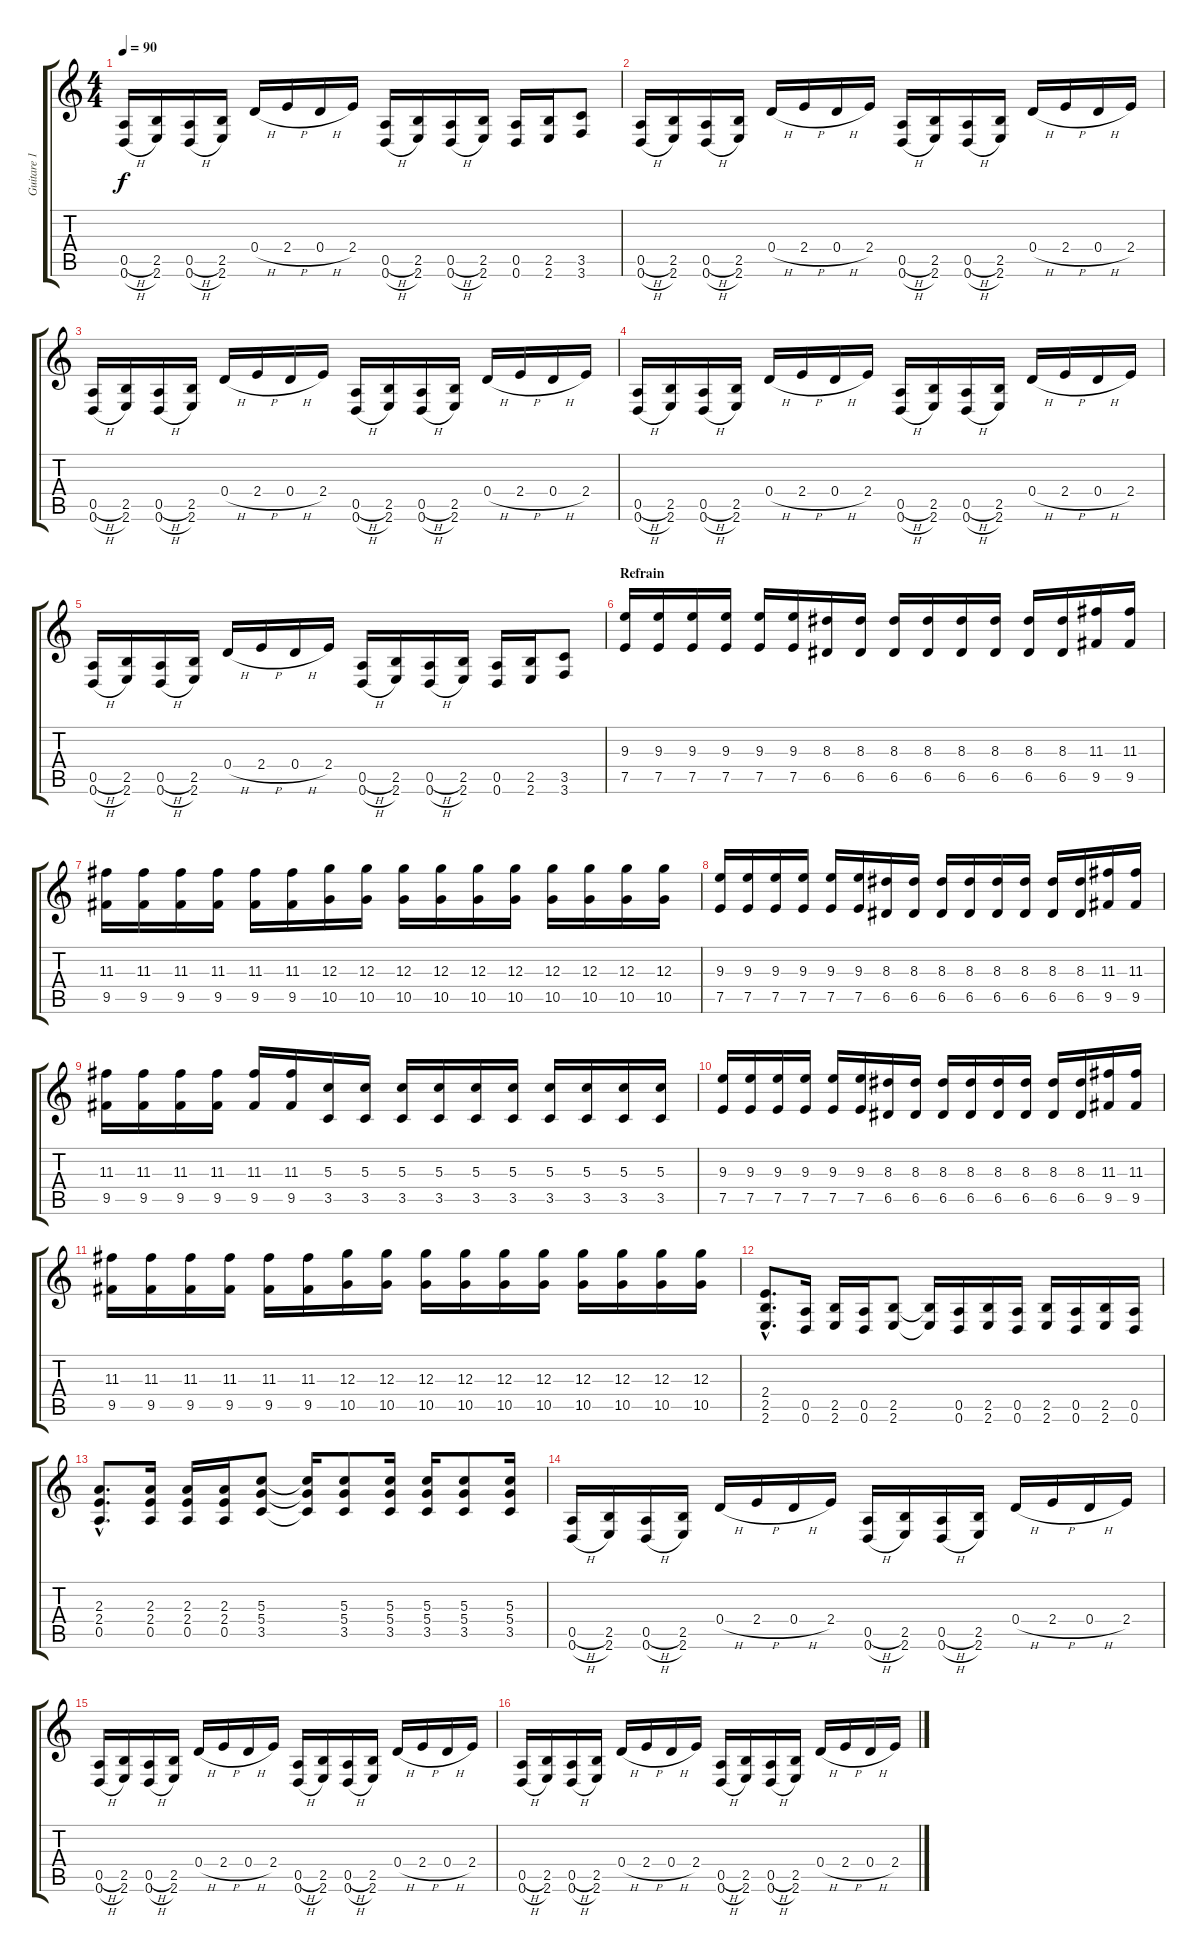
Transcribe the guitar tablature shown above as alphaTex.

\track ("Guitare 1" "Guitare 1") {instrument distortionguitar}
\staff {score tabs}
\tuning (E4 B3 G3 D3 A2 D2) {hide}
\ts (4 4)
\tempo 90
\clef g2
\ks c
(0.5{h} 0.6{h}).16{dy f} (2.5 2.6).16 (0.5{h} 0.6{h}).16 (2.5 2.6).16 0.4{h}.16 2.4{h}.16 0.4{h}.16 2.4.16 (0.5{h} 0.6{h}).16 (2.5 2.6).16 (0.5{h} 0.6{h}).16 (2.5 2.6).16 (0.5 0.6).16 (2.5 2.6).16 (3.5 3.6).8 |
(0.5{h} 0.6{h}).16 (2.5 2.6).16 (0.5{h} 0.6{h}).16 (2.5 2.6).16 0.4{h}.16 2.4{h}.16 0.4{h}.16 2.4.16 (0.5{h} 0.6{h}).16 (2.5 2.6).16 (0.5{h} 0.6{h}).16 (2.5 2.6).16 0.4{h}.16 2.4{h}.16 0.4{h}.16 2.4.16 |
(0.5{h} 0.6{h}).16 (2.5 2.6).16 (0.5{h} 0.6{h}).16 (2.5 2.6).16 0.4{h}.16 2.4{h}.16 0.4{h}.16 2.4.16 (0.5{h} 0.6{h}).16 (2.5 2.6).16 (0.5{h} 0.6{h}).16 (2.5 2.6).16 0.4{h}.16 2.4{h}.16 0.4{h}.16 2.4.16 |
(0.5{h} 0.6{h}).16 (2.5 2.6).16 (0.5{h} 0.6{h}).16 (2.5 2.6).16 0.4{h}.16 2.4{h}.16 0.4{h}.16 2.4.16 (0.5{h} 0.6{h}).16 (2.5 2.6).16 (0.5{h} 0.6{h}).16 (2.5 2.6).16 0.4{h}.16 2.4{h}.16 0.4{h}.16 2.4.16 |
(0.5{h} 0.6{h}).16 (2.5 2.6).16 (0.5{h} 0.6{h}).16 (2.5 2.6).16 0.4{h}.16 2.4{h}.16 0.4{h}.16 2.4.16 (0.5{h} 0.6{h}).16 (2.5 2.6).16 (0.5{h} 0.6{h}).16 (2.5 2.6).16 (0.5 0.6).16 (2.5 2.6).16 (3.5 3.6).8 |
\section ("" "Refrain")
(9.3 7.5).16 (9.3 7.5).16 (9.3 7.5).16 (9.3 7.5).16 (9.3 7.5).16 (9.3 7.5).16 (8.3 6.5).16 (8.3 6.5).16 (8.3 6.5).16 (8.3 6.5).16 (8.3 6.5).16 (8.3 6.5).16 (8.3 6.5).16 (8.3 6.5).16 (11.3 9.5).16 (11.3 9.5).16 |
(11.3 9.5).16 (11.3 9.5).16 (11.3 9.5).16 (11.3 9.5).16 (11.3 9.5).16 (11.3 9.5).16 (12.3 10.5).16 (12.3 10.5).16 (12.3 10.5).16 (12.3 10.5).16 (12.3 10.5).16 (12.3 10.5).16 (12.3 10.5).16 (12.3 10.5).16 (12.3 10.5).16 (12.3 10.5).16 |
(9.3 7.5).16 (9.3 7.5).16 (9.3 7.5).16 (9.3 7.5).16 (9.3 7.5).16 (9.3 7.5).16 (8.3 6.5).16 (8.3 6.5).16 (8.3 6.5).16 (8.3 6.5).16 (8.3 6.5).16 (8.3 6.5).16 (8.3 6.5).16 (8.3 6.5).16 (11.3 9.5).16 (11.3 9.5).16 |
(11.3 9.5).16 (11.3 9.5).16 (11.3 9.5).16 (11.3 9.5).16 (11.3 9.5).16 (11.3 9.5).16 (5.3 3.5).16 (5.3 3.5).16 (5.3 3.5).16 (5.3 3.5).16 (5.3 3.5).16 (5.3 3.5).16 (5.3 3.5).16 (5.3 3.5).16 (5.3 3.5).16 (5.3 3.5).16 |
(9.3 7.5).16 (9.3 7.5).16 (9.3 7.5).16 (9.3 7.5).16 (9.3 7.5).16 (9.3 7.5).16 (8.3 6.5).16 (8.3 6.5).16 (8.3 6.5).16 (8.3 6.5).16 (8.3 6.5).16 (8.3 6.5).16 (8.3 6.5).16 (8.3 6.5).16 (11.3 9.5).16 (11.3 9.5).16 |
(11.3 9.5).16 (11.3 9.5).16 (11.3 9.5).16 (11.3 9.5).16 (11.3 9.5).16 (11.3 9.5).16 (12.3 10.5).16 (12.3 10.5).16 (12.3 10.5).16 (12.3 10.5).16 (12.3 10.5).16 (12.3 10.5).16 (12.3 10.5).16 (12.3 10.5).16 (12.3 10.5).16 (12.3 10.5).16 |
(2.4{hac} 2.5{hac} 2.6{hac}).8{d} (0.5 0.6).16 (2.5 2.6).16 (0.5 0.6).16 (2.5 2.6).8 (2.5{t} 2.6{t}).16 (0.5 0.6).16 (2.5 2.6).16 (0.5 0.6).16 (2.5 2.6).16 (0.5 0.6).16 (2.5 2.6).16 (0.5 0.6).16 |
(2.3{hac} 2.4{hac} 0.5{hac}).8{d} (2.3 2.4 0.5).16 (2.3 2.4 0.5).16 (2.3 2.4 0.5).16 (5.3 5.4 3.5).8 (5.3{t} 5.4{t} 3.5{t}).16 (5.3 5.4 3.5).8 (5.3 5.4 3.5).16 (5.3 5.4 3.5).16 (5.3 5.4 3.5).8 (5.3 5.4 3.5).16 |
(0.5{h} 0.6{h}).16{volume 16} (2.5 2.6).16 (0.5{h} 0.6{h}).16 (2.5 2.6).16 0.4{h}.16 2.4{h}.16 0.4{h}.16 2.4.16 (0.5{h} 0.6{h}).16 (2.5 2.6).16 (0.5{h} 0.6{h}).16 (2.5 2.6).16 0.4{h}.16 2.4{h}.16 0.4{h}.16 2.4.16 |
(0.5{h} 0.6{h}).16 (2.5 2.6).16 (0.5{h} 0.6{h}).16 (2.5 2.6).16 0.4{h}.16 2.4{h}.16 0.4{h}.16 2.4.16 (0.5{h} 0.6{h}).16 (2.5 2.6).16 (0.5{h} 0.6{h}).16 (2.5 2.6).16 0.4{h}.16 2.4{h}.16 0.4{h}.16 2.4.16 |
(0.5{h} 0.6{h}).16 (2.5 2.6).16 (0.5{h} 0.6{h}).16 (2.5 2.6).16 0.4{h}.16 2.4{h}.16 0.4{h}.16 2.4.16 (0.5{h} 0.6{h}).16 (2.5 2.6).16 (0.5{h} 0.6{h}).16 (2.5 2.6).16 0.4{h}.16 2.4{h}.16 0.4{h}.16 2.4.16
